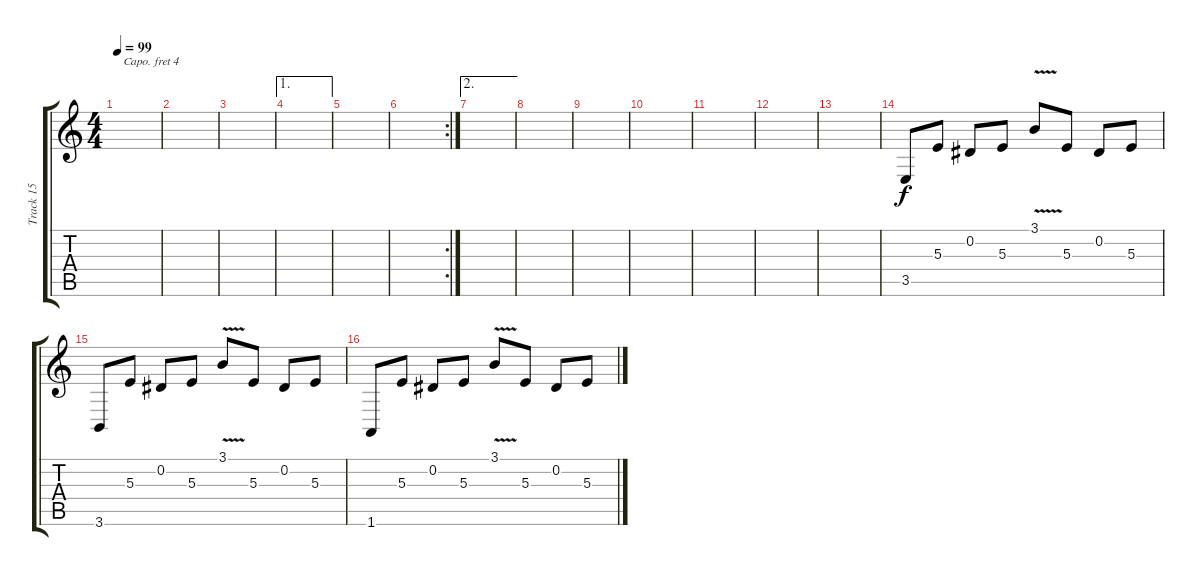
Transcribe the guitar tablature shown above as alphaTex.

\track ("Track 15" "Track 15") {instrument pizzicatostrings}
\staff {score tabs}
\capo 4
\tuning (E4 B3 G3 D3 A2 E2) {hide}
\ts (4 4)
\tempo 99
\clef g2
\ks c
|
|
|
\ae 1
|
|
\rc 2
|
\ae 2
|
|
|
|
|
|
|
3.5.8 5.3.8 0.2.8 5.3.8 3.1{v}.8 5.3.8 0.2.8 5.3.8 |
3.6.8 5.3.8 0.2.8 5.3.8 3.1{v}.8 5.3.8 0.2.8 5.3.8 |
1.6.8 5.3.8 0.2.8 5.3.8 3.1{v}.8 5.3.8 0.2.8 5.3.8
